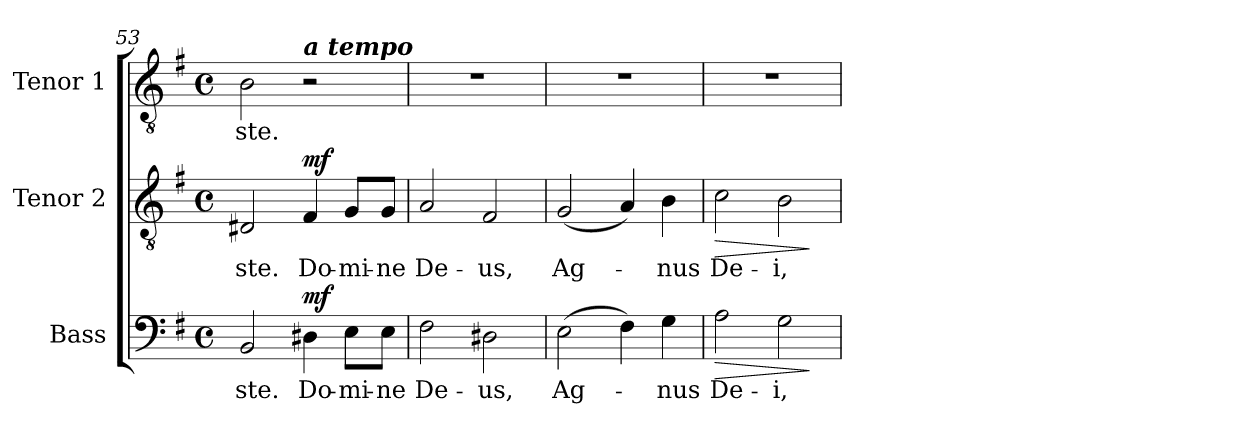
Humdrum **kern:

**kern	**text	**dynam	**kern	**text	**dynam	**kern	**text
*part3	*part3	*part3	*part2	*part2	*part2	*part1	*part1
*staff3	*staff3	*staff3	*staff2	*staff2	*staff2	*staff1	*staff1
*I"Bass	*	*	*I"Tenor 2	*	*	*I"Tenor 1	*
*I'B.	*	*	*I'T. 2	*	*	*I'T. 1	*
*clefF4	*	*	*clefGv2	*	*	*clefGv2	*
*k[f#]	*	*	*k[f#]	*	*	*k[f#]	*
*G:	*	*	*G:	*	*	*G:	*
*M4/4	*	*	*M4/4	*	*	*M4/4	*
*met(c)	*	*	*met(c)	*	*	*met(c)	*
=53	=53	=53	=53	=53	=53	=53	=53
!	!LO:LY:b	!	!	!LO:LY:b	!	!	!LO:LY:b
2BB/	-ste.	.	2D#X/	-ste.	.	2B\	-ste.
!	!	!	!	!	!	!LO:TX:a:Bi:t=a tempo	!
!	!LO:LY:b	!LO:DY:a	!	!LO:LY:b	!LO:DY:a	!	!
4D#X\	Do-	mf	4F#/	Do-	mf	2r	.
!	!LO:LY:b	!	!	!LO:LY:b	!	!	!
8E\L	-mi-	.	8G/L	-mi-	.	.	.
!	!LO:LY:b	!	!	!LO:LY:b	!	!	!
8E\J	-ne	.	8G/J	-ne	.	.	.
!!LO:LB:g=z
=54	=54	=54	=54	=54	=54	=54	=54
!	!LO:LY:b	!	!	!LO:LY:b	!	!	!
2F#\	De-	.	2A/	De-	.	1r	.
!	!LO:LY:b	!	!	!LO:LY:b	!	!	!
2D#X\	-us,	.	2F#/	-us,	.	.	.
=55	=55	=55	=55	=55	=55	=55	=55
!	!LO:LY:b	!	!	!LO:LY:b	!	!	!
(>2E\	Ag-	.	(<2G/	Ag-	.	1r	.
4F#\)	.	.	4A/)	.	.	.	.
!	!LO:LY:b	!	!	!LO:LY:b	!	!	!
4G\	-nus	.	4B\	-nus	.	.	.
=56	=56	=56	=56	=56	=56	=56	=56
!	!LO:LY:b	!LO:HP:b	!	!LO:LY:b	!LO:HP:b	!	!
2A\	De-	>	2c\	De-	>	1r	.
!	!LO:LY:b	!	!	!LO:LY:b	!	!	!
2G\	-i,	.	2B\	-i,	.	.	.
.	.	]	.	.	]	.	.
=	=	=	=	=	=	=	=
*-	*-	*-	*-	*-	*-	*-	*-
